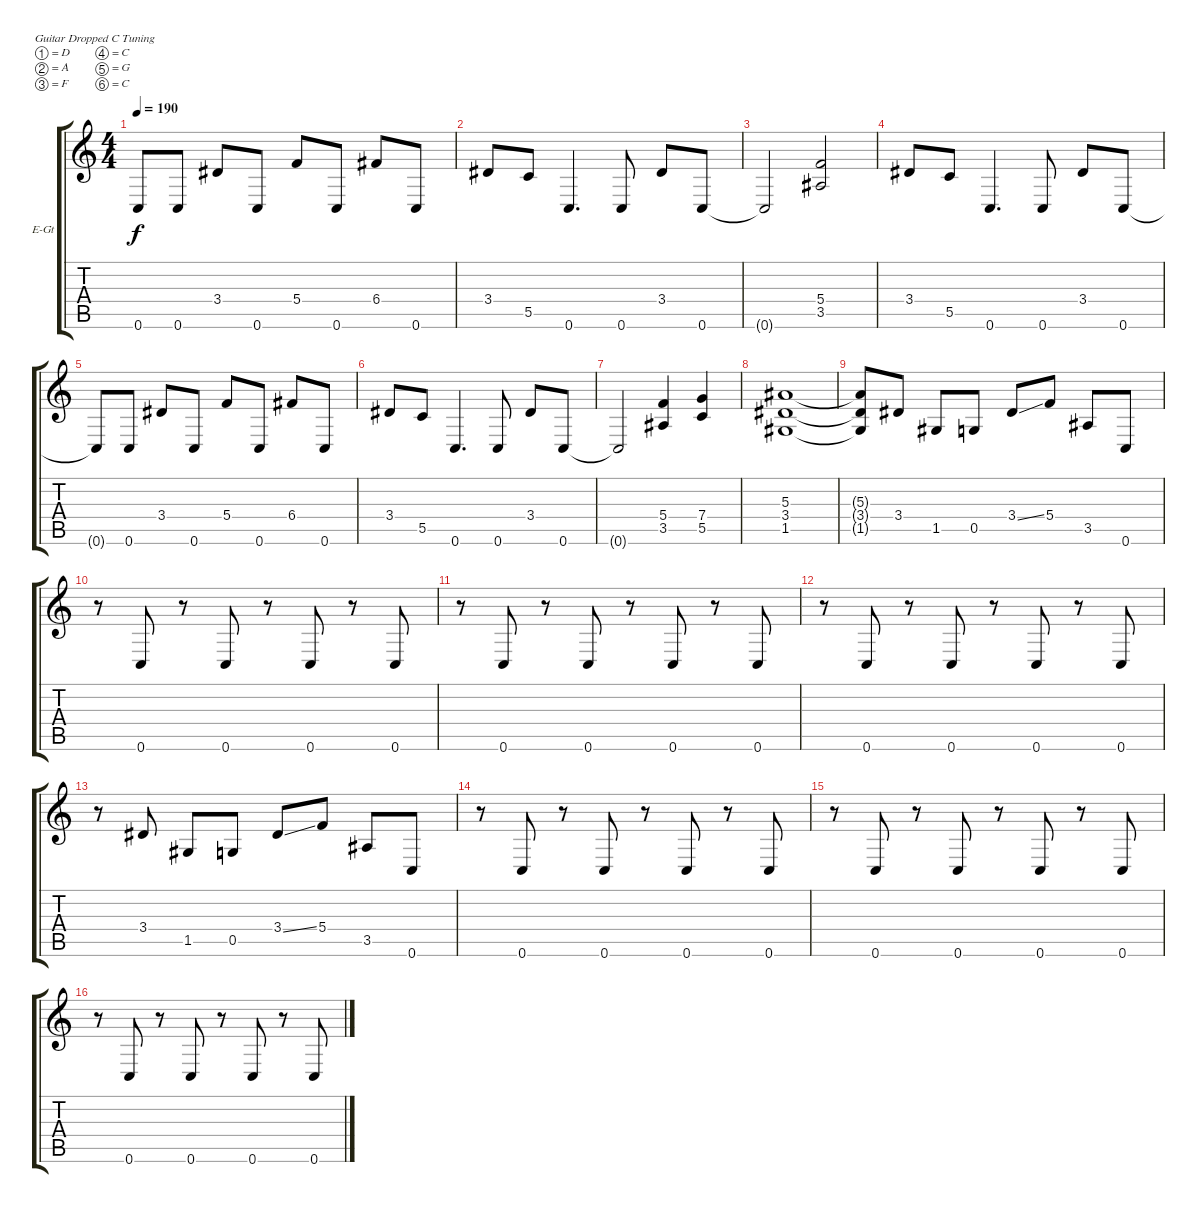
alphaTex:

\bracketExtendMode groupsimilarinstruments
\firstSystemTrackNameOrientation horizontal
\otherSystemsTrackNameOrientation horizontal
\track ("Track 1" "E-Gt") {instrument distortionguitar}
\staff {score tabs}
\tuning (D4 A3 F3 C3 G2 C2)
\ts (4 4)
\tempo 190
\clef g2
\ks c
0.6{t}.8{dy f} 0.6.8 3.4.8 0.6.8 5.4.8 0.6.8 6.4.8 0.6.8 |
3.4.8 5.5.8 0.6.4{d} 0.6.8 3.4.8 0.6.8 |
0.6{t}.2 (5.4 3.5).2 |
3.4.8 5.5.8 0.6.4{d} 0.6.8 3.4.8 0.6.8 |
0.6{t}.8 0.6.8 3.4.8 0.6.8 5.4.8 0.6.8 6.4.8 0.6.8 |
3.4.8 5.5.8 0.6.4{d} 0.6.8 3.4.8 0.6.8 |
0.6{t}.2 (5.4 3.5).4 (7.4 5.5).4 |
(5.3 3.4 1.5).1 |
(5.3{t} 3.4{t} 1.5{t}).8 3.4.8 1.5.8 0.5.8 3.4{ss}.8 5.4.8 3.5.8 0.6.8 |
r.8 0.6.8 r.8 0.6.8 r.8 0.6.8 r.8 0.6.8 |
r.8 0.6.8 r.8 0.6.8 r.8 0.6.8 r.8 0.6.8 |
r.8 0.6.8 r.8 0.6.8 r.8 0.6.8 r.8 0.6.8 |
r.8 3.4.8 1.5.8 0.5.8 3.4{ss}.8 5.4.8 3.5.8 0.6.8 |
r.8 0.6.8 r.8 0.6.8 r.8 0.6.8 r.8 0.6.8 |
r.8 0.6.8 r.8 0.6.8 r.8 0.6.8 r.8 0.6.8 |
r.8 0.6.8 r.8 0.6.8 r.8 0.6.8 r.8 0.6.8
